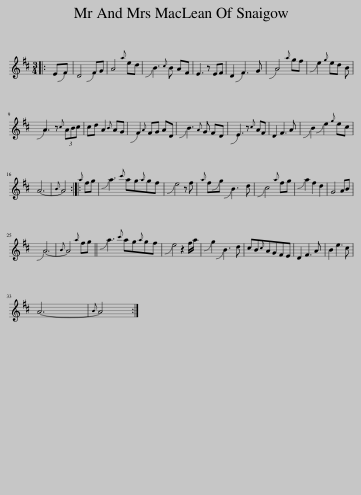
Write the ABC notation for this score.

X:1
L:1/8
M:3/4
I:linebreak $
K:D
V:1 treble
V:1
|: E!slide!F | D4 !slide!FG | A4{a} ed | !slide!B3{c} B AF | E3 z EF | %5
 D2 !slide!F3 G | !slide!A4{a} gf | !slide!e2{g} ed B |$ !slide!A3 z{c} (3ABc | cd A2{B} AG | %10
 !slide!F2{A} FG AD | !slide!B3{A} G FD | !slide!E3 z{c} AF | D2 F3 A | !slide!B2 !slide!e2{g} ec |$ %15
 A6- |{B} A4 ::{a} fg | !slide!a3{c'} ag{a}gf | !slide!e4 z f | %20
{a} f!slide!g !slide!B3 d | !slide!c4{a} fg | !slide!a2 f2 d2 | G4 AB |$ !slide!A6- | %25
{B} A4{a} fg || !slide!a3{c'} ag{a}gf | !slide!e4 z2 f/a/ | !slide!g2 !slide!B3 d | cB{c}AGFE | %30
 D2 F3 A | B2 e3 c |$ A6- |{B} A4 :| %34
